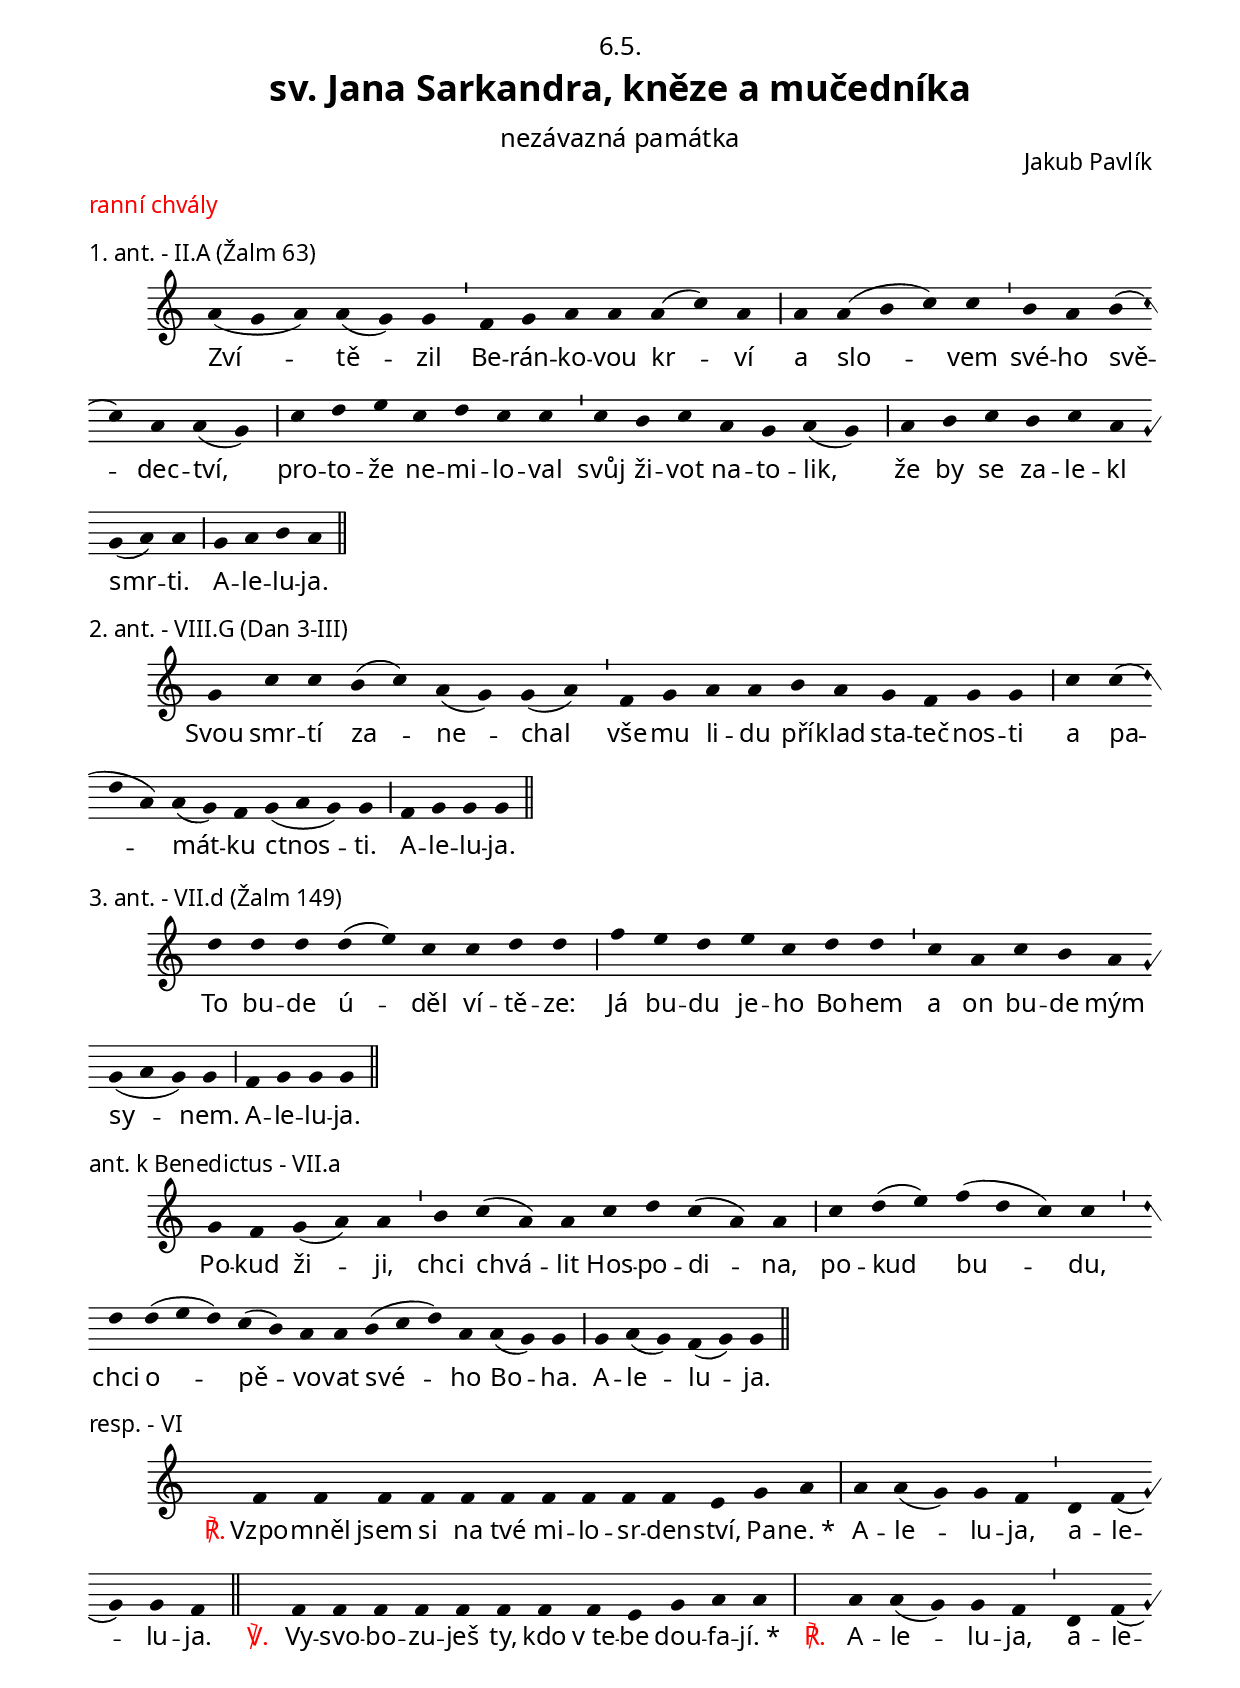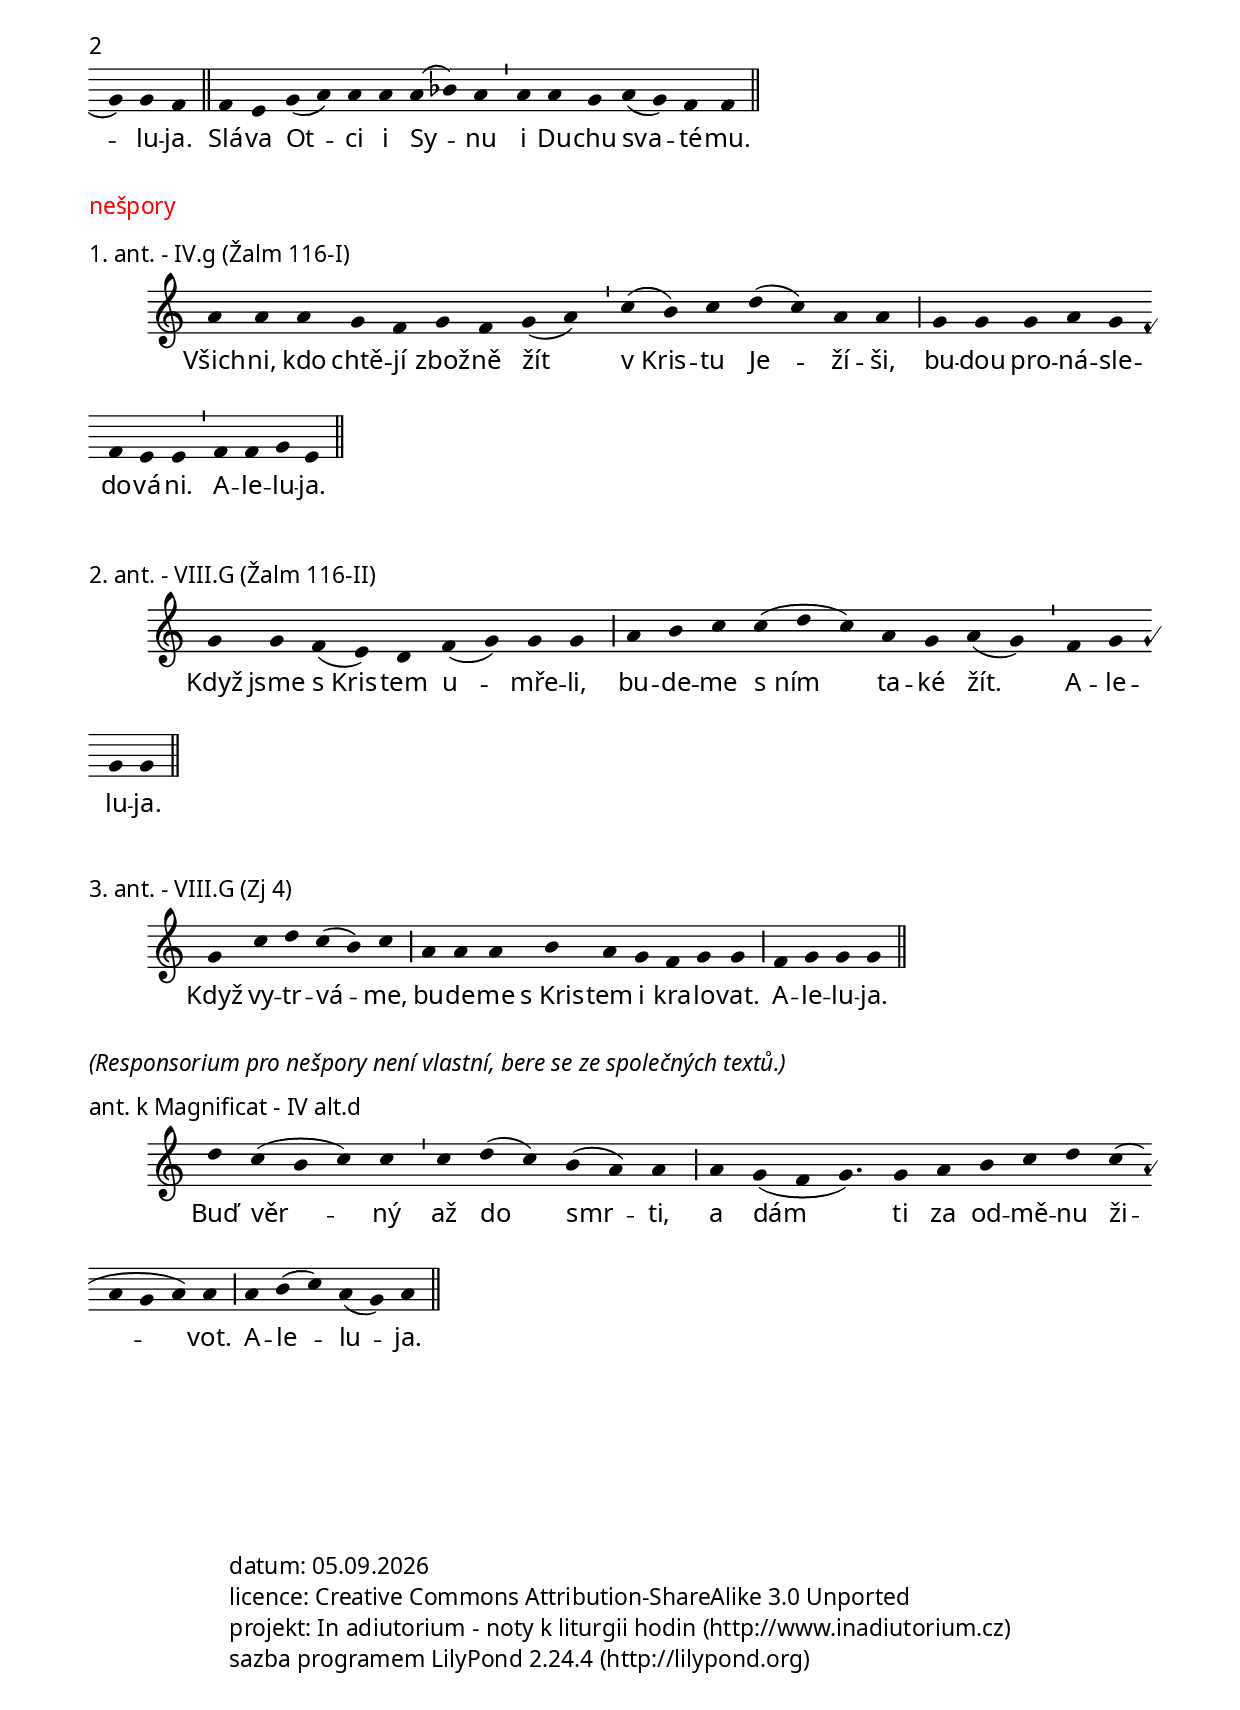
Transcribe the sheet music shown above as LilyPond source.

\version "2.15.37"

\include "../spolecne.ly"
\include "../dilyresponsorii.ly"

\header {
  title = \markup\titleSvatek
            "sv. Jana Sarkandra, kněze a mučedníka"
            "nezávazná památka"
            6.5.
  composer = "Jakub Pavlík"
}

\markup {\nadpisHodinka {"ranní chvály"}}

\score {
  \relative c'' {
    \choralniRezim
    a4( g a) a( g) g \barMin f g a a a( c) a \barMaior
    a a( b c) c \barMin b a b( c) a a( g) \barMaior
    c d e c d c c \barMin c b c a g a( g) \barMaior
    a b c b c a g( a) a \barMaior
    g a b a \barFinalis
  }
  \addlyrics {
    Zví -- tě -- zil Be -- rán -- ko -- vou kr -- ví
    a slo -- vem své -- ho svě -- dec -- tví,
    pro -- to -- že ne -- mi -- lo -- val svůj ži -- vot na -- to -- lik,
    že by se za -- le -- kl smr -- ti.
    A -- le -- lu -- ja.
  }
  \header {
    quid = "1. ant."
    modus = "II"
    differentia = "A"
    psalmus = "Žalm 63"
    id = "rch-a1"
    piece = \markup {\sestavTitulek}
  }
}

\score {
  \relative c'' {
    \choralniRezim
    g4 c c b( c) a( g) g( a) \barMin
    f g a a b a g f g g \barMaior
    c c( d a) a( g) f g( a g) g \barMaior
    f g g g \barFinalis
  }
  \addlyrics {
    Svou smr -- tí za -- ne -- chal
    vše -- mu li -- du
    pří -- klad sta -- teč -- nos -- ti
    a pa -- mát -- ku ctnos -- ti.
    A -- le -- lu -- ja.
  }
  \header {
    quid = "2. ant."
    modus = "VIII"
    differentia = "G"
    psalmus = "Dan 3-III"
    id = "rch-a2"
    piece = \markup {\sestavTitulek}
  }
}

\score {
  \relative c'' {
    \choralniRezim
    d4 d d d( e) c c d d \barMaior
    f e d e c d d \barMin
    c a c b a g( a g) g \barMaior
    f g g g \barFinalis
  }
  \addlyrics {
    To bu -- de ú -- děl ví -- tě -- ze:
    Já bu -- du je -- ho Bo -- hem
    a on bu -- de mým sy -- nem.
    A -- le -- lu -- ja.
  }
  \header {
    quid = "3. ant."
    modus = "VII"
    differentia = "d"
    psalmus = "Žalm 149"
    id = "rch-a3"
    piece = \markup {\sestavTitulek}
  }
}

\score {
  \relative c'' {
    \choralniRezim
    g f g( a) a \barMin
    b c( a) a c d c( a) a \barMaior
    c d( e) f( d c) c \barMin d d( e d) c( b) a a b( c d) a a( g) g \barMaior
    g a( g) f( g) g \barFinalis
  }
  \addlyrics {
    Po -- kud ži -- ji,
      chci chvá -- lit Hos -- po -- di -- na,
    po -- kud bu -- du,
      chci o -- pě -- vo -- vat své -- ho Bo -- ha.
    A -- le -- lu -- ja.
  }
  \header {
    quid = "ant. k Benedictus"
    modus = "VII"
    differentia = "a"
    psalmus = ""
    id = "rch-aben"
    piece = \markup {\sestavTitulekBezZalmu}
  }
}

\score {
  \relative c' {
    \choralniRezim

    % R
    \neviditelna f
    f4 f f f f f f f f f e g a \barMax
    \respVIalelujaResponsum \barFinalis
    % V
    \neviditelna f
    f4 f f f f f f f e g a a \barMax
    % R
    \neviditelna a
    \respVIalelujaResponsum \barFinalis
    % Slava
    \respVIalelujaDoxologie \barFinalis
  }
  \addlyrics {
    \Response Vzpo -- mněl jsem si na tvé mi -- lo -- sr -- den -- ství, Pa -- ne._* \textRespAleluja
    \Verse Vy -- svo -- bo -- zu -- ješ ty, kdo v_te -- be dou -- fa -- jí._*
    \Response \textRespAleluja
    \textRespDoxologie
  }
  \header {
    quid = "resp."
    modus = "VI"
    id = "rch-r"
    piece = \markup {\sestavTitulekResp}
  }
}

\markup {\nadpisHodinka {"nešpory"}}

\score {
  \relative c'' {
    \choralniRezim
    a4 a a g f g f g( a) \barMin
    c( b) c d( c) a a \barMaior
    g g g a g f e e \barMin
    f f g e \barFinalis
  }
  \addlyrics {
    Všich -- ni, kdo chtě -- jí zbož -- ně žít
    v_Kris -- tu Je -- ží -- ši,
    bu -- dou pro -- ná -- sle -- do -- vá -- ni.
    A -- le -- lu -- ja.
  }
  \header {
    quid = "1. ant."
    modus = "IV"
    differentia = "g"
    psalmus = "Žalm 116-I"
    id = "ne-a1"
    piece = \markup {\sestavTitulek}
  }
}

\score {
  \relative c'' {
    \choralniRezim
    g4 g f( e) d f( g) g g \barMaior
    a b c c( d c) a g a( g) \barMin
    f g g g \barFinalis
  }
  \addlyrics {
    Když jsme s_Kris -- tem u -- mře -- li,
    bu -- de -- me s_ním ta -- ké žít.
    A -- le -- lu -- ja.
  }
  \header {
    quid = "2. ant."
    modus = "VIII"
    differentia = "G"
    psalmus = "Žalm 116-II"
    id = "ne-a2"
    piece = \markup {\sestavTitulek}
  }
}

\score {
  \relative c'' {
    \choralniRezim
    g4 c d c( b) c \barMaior
    a a a b a g f g g \barMaior
    f g g g \barFinalis
  }
  \addlyrics {
    Když vy -- tr -- vá -- me,
    bu -- de -- me s_Kris -- tem i kra -- lo -- vat.
    A -- le -- lu -- ja.
  }
  \header {
    quid = "3. ant."
    modus = "VIII"
    differentia = "G"
    psalmus = "Zj 4"
    id = "ne-a3"
    piece = \markup {\sestavTitulek}
  }
}

\markup\italic{(Responsorium pro nešpory není vlastní, bere se ze společných textů.)}

\score {
  \relative c'' {
    \choralniRezim
    d4 c( b c) c \barMin c d( c) b( a) a \barMaior
    a g( f g4.) g4 a b c d c( a g a) a \barMaior
    a b( c) a( g) a \barFinalis
  }
  \addlyrics {
    Buď věr -- ný až do smr -- ti,
    a dám ti za od -- mě -- nu ži -- vot.
    A -- le -- lu -- ja.
  }
  \header {
    quid = "ant. k Magnificat"
    modus = "IV alt"
    differentia = "d"
    psalmus = ""
    id = "ne-amag"
    piece = \markup {\sestavTitulekBezZalmu}
  }
}

